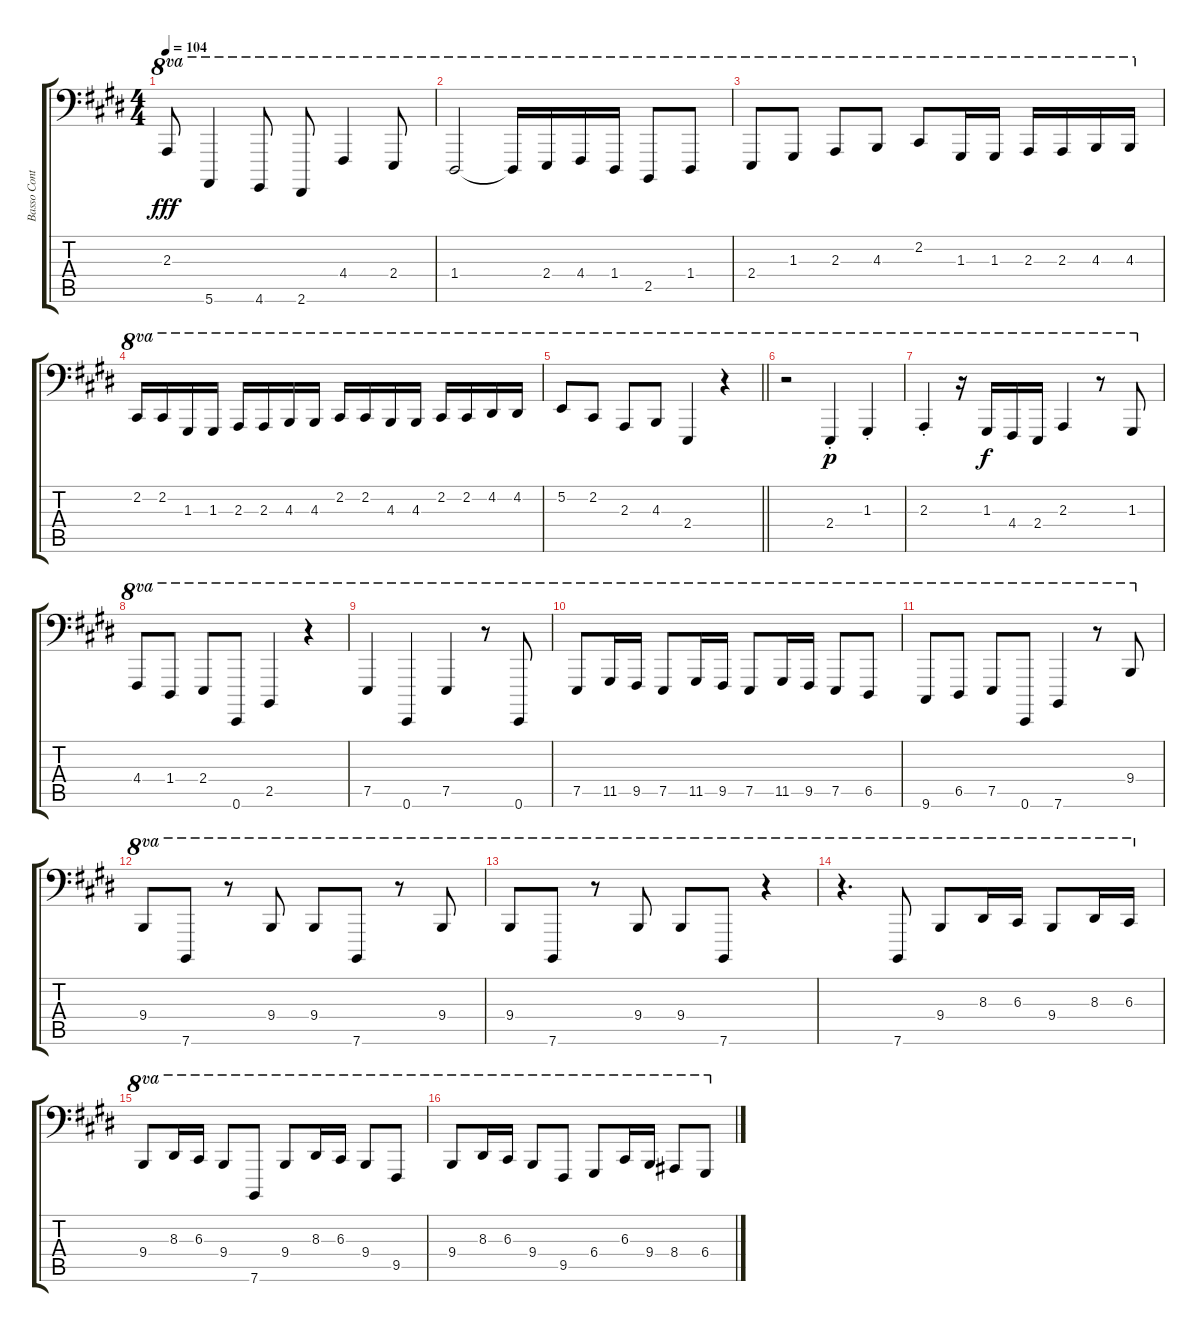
\track ("Basso Continuo" "Basso Cont") {instrument harpsichord}
\staff {score tabs}
\tuning (E3 B2 G2 D2 A1 E1) {hide}
\ts (4 4)
\tempo 104
\clef f4
\ks e
2.3.8{ot 8va dy fff} 5.6.4{ot 8va} 4.6.8{ot 8va} 2.6.8{ot 8va} 4.4.4{ot 8va} 2.4.8{ot 8va} |
1.4.2{ot 8va} 1.4{t}.16{ot 8va} 2.4.16{ot 8va} 4.4.16{ot 8va} 1.4.16{ot 8va} 2.5.8{ot 8va} 1.4.8{ot 8va} |
2.4.8{ot 8va} 1.3.8{ot 8va} 2.3.8{ot 8va} 4.3.8{ot 8va} 2.2.8{ot 8va} 1.3.16{ot 8va} 1.3.16{ot 8va} 2.3.16{ot 8va} 2.3.16{ot 8va} 4.3.16{ot 8va} 4.3.16{ot 8va} |
2.2.16{ot 8va} 2.2.16{ot 8va} 1.3.16{ot 8va} 1.3.16{ot 8va} 2.3.16{ot 8va} 2.3.16{ot 8va} 4.3.16{ot 8va} 4.3.16{ot 8va} 2.2.16{ot 8va} 2.2.16{ot 8va} 4.3.16{ot 8va} 4.3.16{ot 8va} 2.2.16{ot 8va} 2.2.16{ot 8va} 4.2.16{ot 8va} 4.2.16{ot 8va} |
\barLineRight lightlight
5.2.8{ot 8va} 2.2.8{ot 8va} 2.3.8{ot 8va} 4.3.8{ot 8va} 2.4.4{ot 8va} r.4{ot 8va} |
r.2{ot 8va} 2.4{st}.4{ot 8va dy p} 1.3{st}.4{ot 8va} |
2.3{st}.4{ot 8va} r.16{ot 8va} 1.3.16{ot 8va dy f} 4.4.16{ot 8va} 2.4.16{ot 8va} 2.3.4{ot 8va} r.8{ot 8va} 1.3.8{ot 8va} |
4.4.8{ot 8va} 1.4.8{ot 8va} 2.4.8{ot 8va} 0.6.8{ot 8va} 2.5.4{ot 8va} r.4{ot 8va} |
7.5.4{ot 8va} 0.6.4{ot 8va} 7.5.4{ot 8va} r.8{ot 8va} 0.6.8{ot 8va} |
7.5.8{ot 8va} 11.5.16{ot 8va} 9.5.16{ot 8va} 7.5.8{ot 8va} 11.5.16{ot 8va} 9.5.16{ot 8va} 7.5.8{ot 8va} 11.5.16{ot 8va} 9.5.16{ot 8va} 7.5.8{ot 8va} 6.5.8{ot 8va} |
9.6.8{ot 8va} 6.5.8{ot 8va} 7.5.8{ot 8va} 0.6.8{ot 8va} 7.6.4{ot 8va} r.8{ot 8va} 9.4.8{ot 8va} |
9.4.8{ot 8va} 7.6.8{ot 8va} r.8{ot 8va} 9.4.8{ot 8va} 9.4.8{ot 8va} 7.6.8{ot 8va} r.8{ot 8va} 9.4.8{ot 8va} |
9.4.8{ot 8va} 7.6.8{ot 8va} r.8{ot 8va} 9.4.8{ot 8va} 9.4.8{ot 8va} 7.6.8{ot 8va} r.4{ot 8va} |
r.4{d ot 8va} 7.6.8{ot 8va} 9.4.8{ot 8va} 8.3.16{ot 8va} 6.3.16{ot 8va} 9.4.8{ot 8va} 8.3.16{ot 8va} 6.3.16{ot 8va} |
9.4.8{ot 8va} 8.3.16{ot 8va} 6.3.16{ot 8va} 9.4.8{ot 8va} 7.6.8{ot 8va} 9.4.8{ot 8va} 8.3.16{ot 8va} 6.3.16{ot 8va} 9.4.8{ot 8va} 9.5.8{ot 8va} |
9.4.8{ot 8va} 8.3.16{ot 8va} 6.3.16{ot 8va} 9.4.8{ot 8va} 9.5.8{ot 8va} 6.4.8{ot 8va} 6.3.16{ot 8va} 9.4.16{ot 8va} 8.4.8{ot 8va} 6.4.8{ot 8va}
